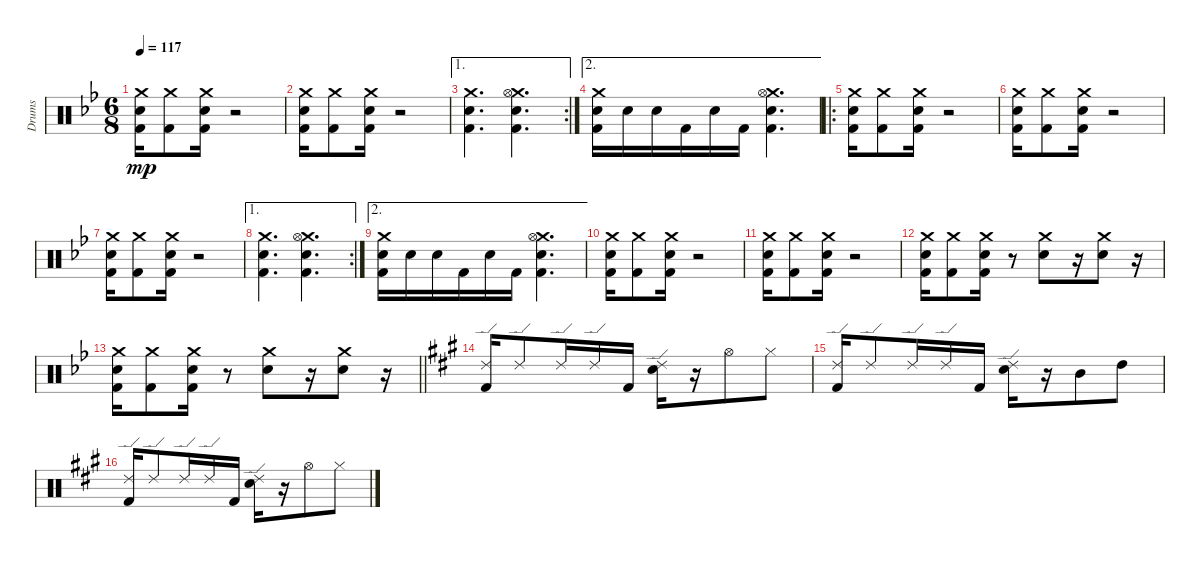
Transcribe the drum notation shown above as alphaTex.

\track ("Drums" "Drums") {instrument percussion}
\staff {score}
\articulation defaults
\ts (6 8)
\tempo 117
\clef neutral
\ks bb
("Crash medium (hit)" "Kick (hit) 2" "Electric Snare (hit)").16{dy mp} ("Crash medium (hit)" "Kick (hit) 2").8 ("Crash medium (hit)" "Kick (hit) 2" "Electric Snare (hit)").16 r.2 |
("Crash medium (hit)" "Kick (hit) 2" "Electric Snare (hit)").16 ("Crash medium (hit)" "Kick (hit) 2").8 ("Crash medium (hit)" "Kick (hit) 2" "Electric Snare (hit)").16 r.2 |
\ae 1
\rc 2
("Crash medium (hit)" "Kick (hit) 2" "Electric Snare (hit)").4{d} ("Crash medium (hit)" "Hi-Hat (open)" "Electric Snare (hit)" "Kick (hit) 2").4{d} |
\ae 2
("Crash medium (hit)" "Kick (hit) 2" "Electric Snare (hit)").16 "Electric Snare (hit)".16 "Electric Snare (hit)".16 "Kick (hit) 2".16 "Electric Snare (hit)".16 "Kick (hit) 2".16 ("Crash medium (hit)" "Hi-Hat (open)" "Electric Snare (hit)" "Kick (hit) 2").4{d} |
\ro
("Crash medium (hit)" "Kick (hit) 2" "Electric Snare (hit)").16 ("Crash medium (hit)" "Kick (hit) 2").8 ("Crash medium (hit)" "Kick (hit) 2" "Electric Snare (hit)").16 r.2 |
("Crash medium (hit)" "Kick (hit) 2" "Electric Snare (hit)").16 ("Crash medium (hit)" "Kick (hit) 2").8 ("Crash medium (hit)" "Kick (hit) 2" "Electric Snare (hit)").16 r.2 |
("Crash medium (hit)" "Kick (hit) 2" "Electric Snare (hit)").16 ("Crash medium (hit)" "Kick (hit) 2").8 ("Crash medium (hit)" "Kick (hit) 2" "Electric Snare (hit)").16 r.2 |
\ae 1
\rc 2
("Crash medium (hit)" "Kick (hit) 2" "Electric Snare (hit)").4{d} ("Crash medium (hit)" "Hi-Hat (open)" "Electric Snare (hit)" "Kick (hit) 2").4{d} |
\ae 2
("Crash medium (hit)" "Kick (hit) 2" "Electric Snare (hit)").16 "Electric Snare (hit)".16 "Electric Snare (hit)".16 "Kick (hit) 2".16 "Electric Snare (hit)".16 "Kick (hit) 2".16 ("Crash medium (hit)" "Hi-Hat (open)" "Electric Snare (hit)" "Kick (hit) 2").4{d} |
("Crash medium (hit)" "Kick (hit) 2" "Electric Snare (hit)").16 ("Crash medium (hit)" "Kick (hit) 2").8 ("Crash medium (hit)" "Kick (hit) 2" "Electric Snare (hit)").16 r.2 |
("Crash medium (hit)" "Kick (hit) 2" "Electric Snare (hit)").16 ("Crash medium (hit)" "Kick (hit) 2").8 ("Crash medium (hit)" "Kick (hit) 2" "Electric Snare (hit)").16 r.2 |
("Crash medium (hit)" "Kick (hit) 2" "Electric Snare (hit)").16 ("Crash medium (hit)" "Kick (hit) 2").8 ("Crash medium (hit)" "Kick (hit) 2" "Electric Snare (hit)").16 r.8 ("Crash medium (hit)" "Electric Snare (hit)").8 r.16 ("Crash medium (hit)" "Electric Snare (hit)").8 r.16 |
\barLineRight lightlight
("Crash medium (hit)" "Kick (hit) 2" "Electric Snare (hit)").16 ("Crash medium (hit)" "Kick (hit) 2").8 ("Crash medium (hit)" "Kick (hit) 2" "Electric Snare (hit)").16 r.8 ("Crash medium (hit)" "Electric Snare (hit)").8 r.16 ("Crash medium (hit)" "Electric Snare (hit)").8 r.16 |
\ks a
("Ride (edge) 2" "Kick (hit) 2").16 "Ride (edge) 2".8 "Ride (edge) 2".16 "Ride (edge) 2".16 "Kick (hit) 2".16 ("Ride (edge) 2" "Electric Snare (hit)").16 r.16 "Hi-Hat (open)".8 "Hi-Hat (closed)".8 |
("Ride (edge) 2" "Kick (hit) 2").16 "Ride (edge) 2".8 "Ride (edge) 2".16 "Ride (edge) 2".16 "Kick (hit) 2".16 ("Ride (edge) 2" "Electric Snare (hit)").16 r.16 "Mid Tom (hit)".8 "High Tom (hit)".8 |
("Ride (edge) 2" "Kick (hit) 2").16 "Ride (edge) 2".8 "Ride (edge) 2".16 "Ride (edge) 2".16 "Kick (hit) 2".16 ("Ride (edge) 2" "Electric Snare (hit)").16 r.16 "Hi-Hat (open)".8 "Hi-Hat (closed)".8
